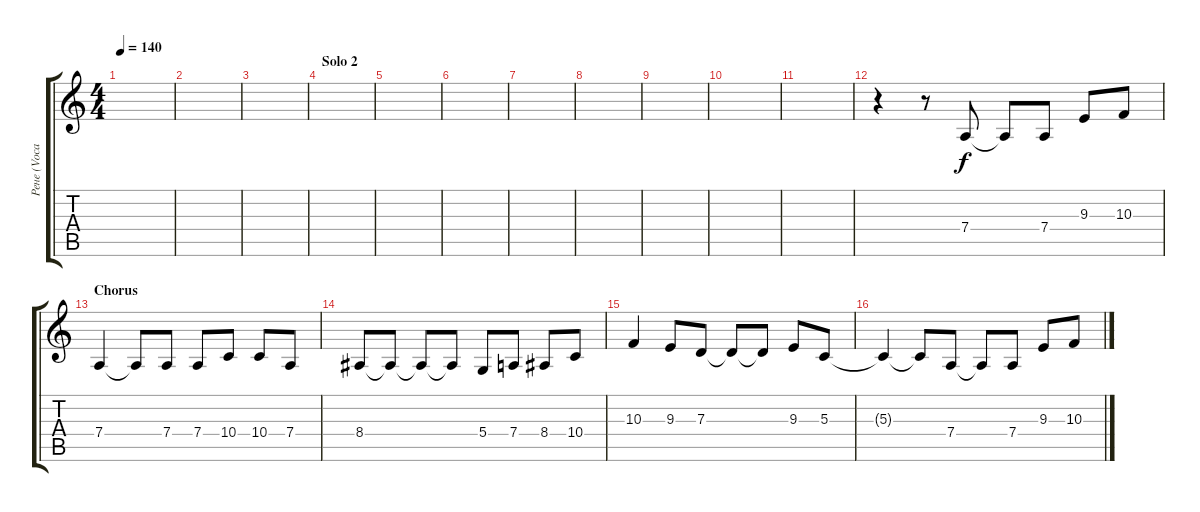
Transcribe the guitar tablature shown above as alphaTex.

\track ("Рене (Vocal 1)" "Рене (Voca") {instrument lead6voice}
\staff {score tabs}
\tuning (E4 B3 G3 D3 A2 E2) {hide}
\ts (4 4)
\tempo 140
\clef g2
\ks c
|
|
|
\section ("" "Solo 2")
|
|
|
|
|
|
|
|
r.4 r.8 7.4.8 7.4{t}.8 7.4.8 9.3.8 10.3.8 |
\section ("" "Chorus")
7.4.4 7.4{t}.8 7.4.8 7.4.8 10.4.8 10.4.8 7.4.8 |
8.4.8 8.4{t}.8 8.4{t}.8 8.4{t}.8 5.4.8 7.4.8 8.4.8 10.4.8 |
10.3.4 9.3.8 7.3.8 7.3{t}.8 7.3{t}.8 9.3.8 5.3.8 |
5.3{t}.4 5.3{t}.8 7.4.8 7.4{t}.8 7.4.8 9.3.8 10.3.8
